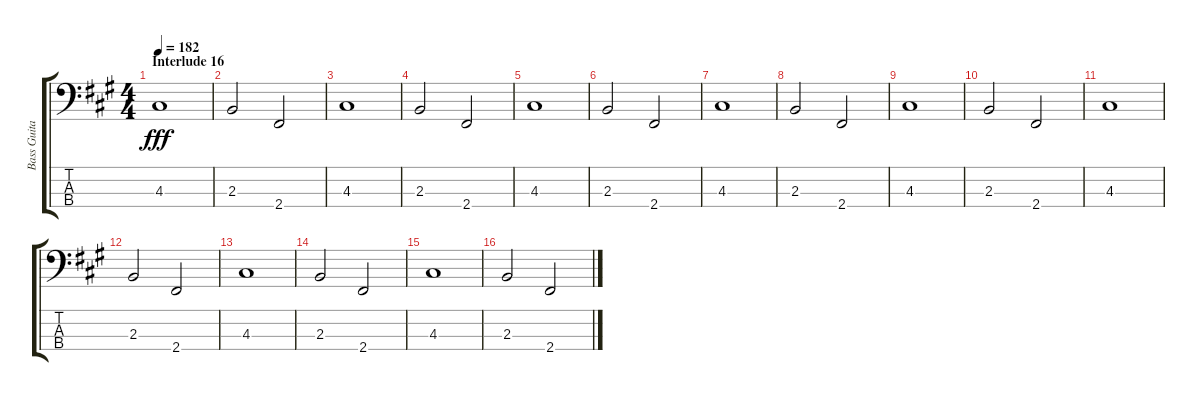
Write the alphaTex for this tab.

\track ("Bass Guitar " "Bass Guita") {instrument electricbasspick}
\staff {score tabs}
\tuning (G2 D2 A1 E1) {hide}
\ts (4 4)
\section ("" "Interlude 16")
\tempo 182
\clef f4
\ks a
4.3.1{dy fff} |
2.3.2 2.4.2 |
4.3.1 |
2.3.2 2.4.2 |
4.3.1 |
2.3.2 2.4.2 |
4.3.1 |
2.3.2 2.4.2 |
4.3.1 |
2.3.2 2.4.2 |
4.3.1 |
2.3.2 2.4.2 |
4.3.1 |
2.3.2 2.4.2 |
4.3.1 |
2.3.2 2.4.2
